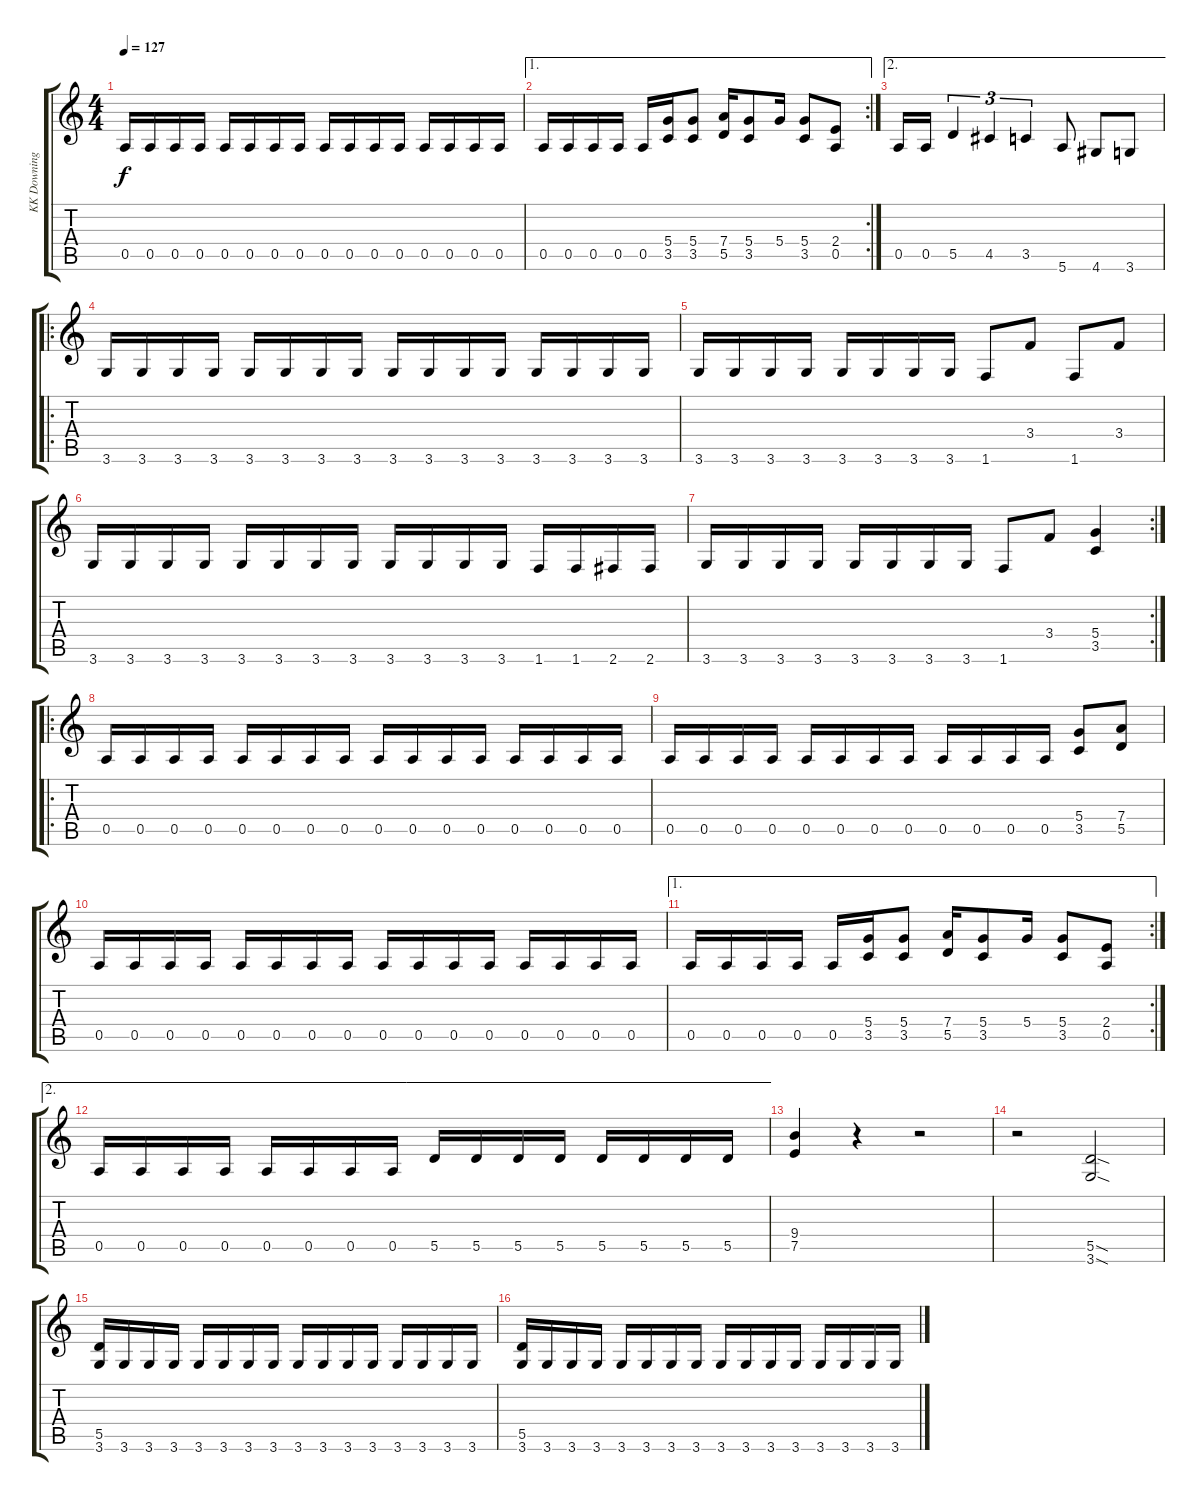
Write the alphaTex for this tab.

\track ("KK Downing" "KK Downing") {instrument distortionguitar}
\staff {score tabs}
\tuning (E4 B3 G3 D3 A2 E2) {hide}
\ts (4 4)
\tempo 127
\clef g2
\ks c
0.5.16{dy f} 0.5.16 0.5.16 0.5.16 0.5.16 0.5.16 0.5.16 0.5.16 0.5.16 0.5.16 0.5.16 0.5.16 0.5.16 0.5.16 0.5.16 0.5.16 |
\ae 1
\rc 2
0.5.16 0.5.16 0.5.16 0.5.16 0.5.16 (5.4 3.5).16 (5.4 3.5).8 (7.4 5.5).16 (5.4 3.5).8 5.4.16 (5.4 3.5).8 (2.4 0.5).8 |
\ae 2
0.5.16 0.5.16 5.5.4{tu (3 2)} 4.5.4{tu (3 2)} 3.5.4{tu (3 2)} 5.6.8 4.6.8 3.6.8 |
\ro
3.6.16 3.6.16 3.6.16 3.6.16 3.6.16 3.6.16 3.6.16 3.6.16 3.6.16 3.6.16 3.6.16 3.6.16 3.6.16 3.6.16 3.6.16 3.6.16 |
3.6.16 3.6.16 3.6.16 3.6.16 3.6.16 3.6.16 3.6.16 3.6.16 1.6.8 3.4.8 1.6.8 3.4.8 |
3.6.16 3.6.16 3.6.16 3.6.16 3.6.16 3.6.16 3.6.16 3.6.16 3.6.16 3.6.16 3.6.16 3.6.16 1.6.16 1.6.16 2.6.16 2.6.16 |
\rc 2
3.6.16 3.6.16 3.6.16 3.6.16 3.6.16 3.6.16 3.6.16 3.6.16 1.6.8 3.4.8 (5.4 3.5).4 |
\ro
0.5.16 0.5.16 0.5.16 0.5.16 0.5.16 0.5.16 0.5.16 0.5.16 0.5.16 0.5.16 0.5.16 0.5.16 0.5.16 0.5.16 0.5.16 0.5.16 |
0.5.16 0.5.16 0.5.16 0.5.16 0.5.16 0.5.16 0.5.16 0.5.16 0.5.16 0.5.16 0.5.16 0.5.16 (5.4 3.5).8 (7.4 5.5).8 |
0.5.16 0.5.16 0.5.16 0.5.16 0.5.16 0.5.16 0.5.16 0.5.16 0.5.16 0.5.16 0.5.16 0.5.16 0.5.16 0.5.16 0.5.16 0.5.16 |
\ae 1
\rc 2
0.5.16 0.5.16 0.5.16 0.5.16 0.5.16 (5.4 3.5).16 (5.4 3.5).8 (7.4 5.5).16 (5.4 3.5).8 5.4.16 (5.4 3.5).8 (2.4 0.5).8 |
\ae 2
0.5.16 0.5.16 0.5.16 0.5.16 0.5.16 0.5.16 0.5.16 0.5.16 5.5.16 5.5.16 5.5.16 5.5.16 5.5.16 5.5.16 5.5.16 5.5.16 |
(9.4 7.5).4 r.4 r.2 |
r.2 (5.5{sod} 3.6{sod}).2 |
(5.5 3.6).16 3.6.16 3.6.16 3.6.16 3.6.16 3.6.16 3.6.16 3.6.16 3.6.16 3.6.16 3.6.16 3.6.16 3.6.16 3.6.16 3.6.16 3.6.16 |
(5.5 3.6).16 3.6.16 3.6.16 3.6.16 3.6.16 3.6.16 3.6.16 3.6.16 3.6.16 3.6.16 3.6.16 3.6.16 3.6.16 3.6.16 3.6.16 3.6.16
